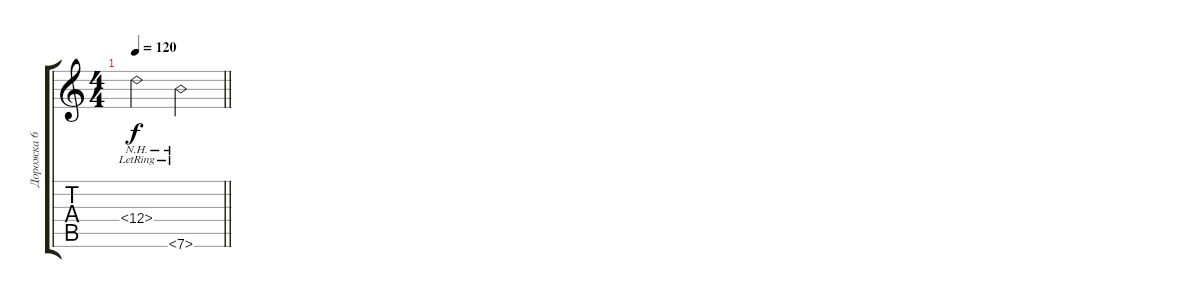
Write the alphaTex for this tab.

\track ("Дорожка 6" "Дорожка 6") {instrument acousticguitarnylon}
\staff {score tabs}
\tuning (E4 B3 G3 D3 A2 E2) {hide}
\ts (4 4)
\tempo 120
\clef g2
\barLineRight lightlight
\ks c
12.4{nh lr}.2{dy f} 7.6{nh lr}.2
